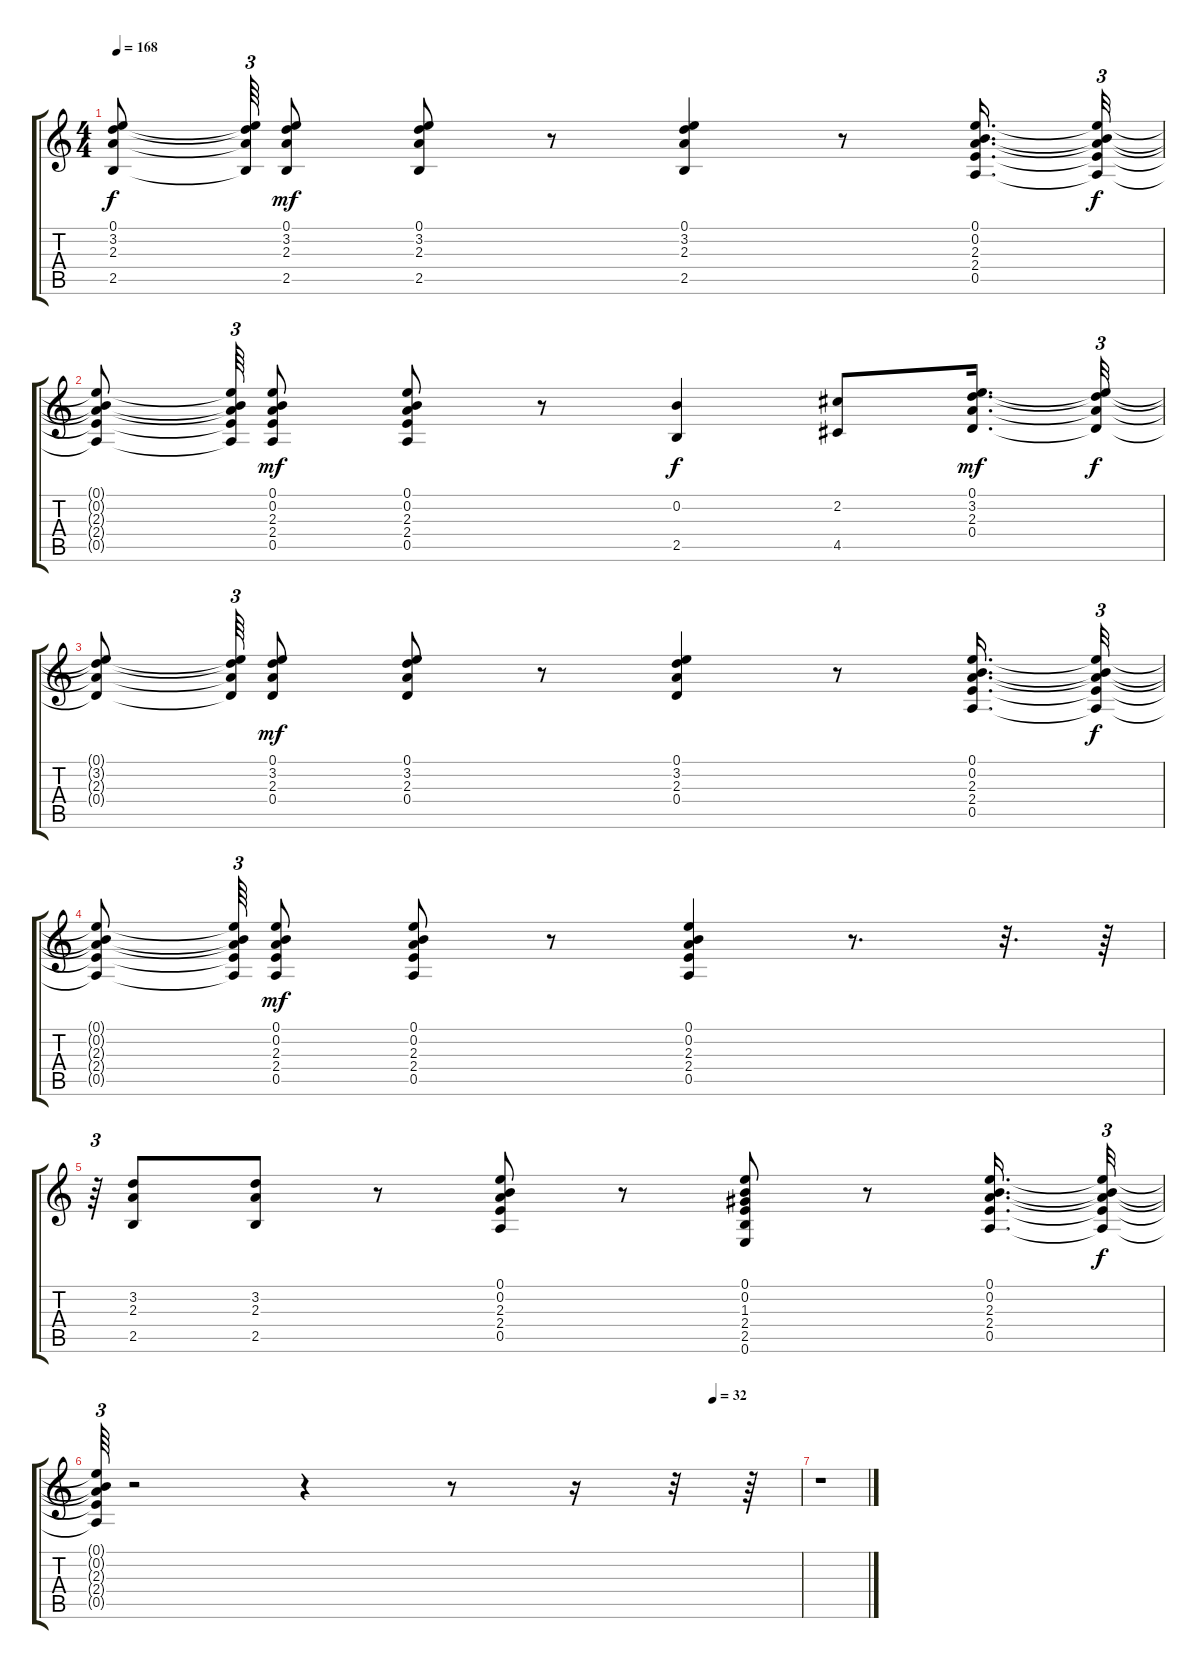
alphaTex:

\track "" {instrument overdrivenguitar}
\staff {score tabs}
\tuning (E4 B3 G3 D3 A2 E2) {hide}
\ts (4 4)
\tempo 168
\clef g2
\ks c
(0.1{t} 3.2{t} 2.3{t} 2.5{t}).8{dy f} (0.1{t} 3.2{t} 2.3{t} 2.5{t}).64{tu (3 2)} (0.1 3.2 2.3 2.5).8{dy mf} (0.1 3.2 2.3 2.5).8 r.8 (0.1 3.2 2.3 2.5).4 r.8 (0.1 0.2 2.3 2.4 0.5).16{d} (0.1{t} 0.2{t} 2.3{t} 2.4{t} 0.5{t}).32{tu (3 2) dy f} |
(0.1{t} 0.2{t} 2.3{t} 2.4{t} 0.5{t}).8 (0.1{t} 0.2{t} 2.3{t} 2.4{t} 0.5{t}).64{tu (3 2)} (0.1 0.2 2.3 2.4 0.5).8{dy mf} (0.1 0.2 2.3 2.4 0.5).8 r.8 (0.2 2.5).4{dy f} (2.2 4.5).8 (0.1 3.2 2.3 0.4).16{d dy mf} (0.1{t} 3.2{t} 2.3{t} 0.4{t}).32{tu (3 2) dy f} |
(0.1{t} 3.2{t} 2.3{t} 0.4{t}).8 (0.1{t} 3.2{t} 2.3{t} 0.4{t}).64{tu (3 2)} (0.1 3.2 2.3 0.4).8{dy mf} (0.1 3.2 2.3 0.4).8 r.8 (0.1 3.2 2.3 0.4).4 r.8 (0.1 0.2 2.3 2.4 0.5).16{d} (0.1{t} 0.2{t} 2.3{t} 2.4{t} 0.5{t}).32{tu (3 2) dy f} |
(0.1{t} 0.2{t} 2.3{t} 2.4{t} 0.5{t}).8 (0.1{t} 0.2{t} 2.3{t} 2.4{t} 0.5{t}).64{tu (3 2)} (0.1 0.2 2.3 2.4 0.5).8{dy mf} (0.1 0.2 2.3 2.4 0.5).8 r.8 (0.1 0.2 2.3 2.4 0.5).4 r.8{d} r.32{d} r.64 |
r.64{tu (3 2)} (3.2 2.3 2.5).8 (3.2 2.3 2.5).8 r.8 (0.1 0.2 2.3 2.4 0.5).8 r.8 (0.1 0.2 1.3 2.4 2.5 0.6).8 r.8 (0.1 0.2 2.3 2.4 0.5).16{d} (0.1{t} 0.2{t} 2.3{t} 2.4{t} 0.5{t}).32{tu (3 2) dy f} |
\tempo (32 0.875)
(0.1{t} 0.2{t} 2.3{t} 2.4{t} 0.5{t}).64{tu (3 2)} r.2 r.4 r.8 r.16 r.32 r.64 |
r.1
